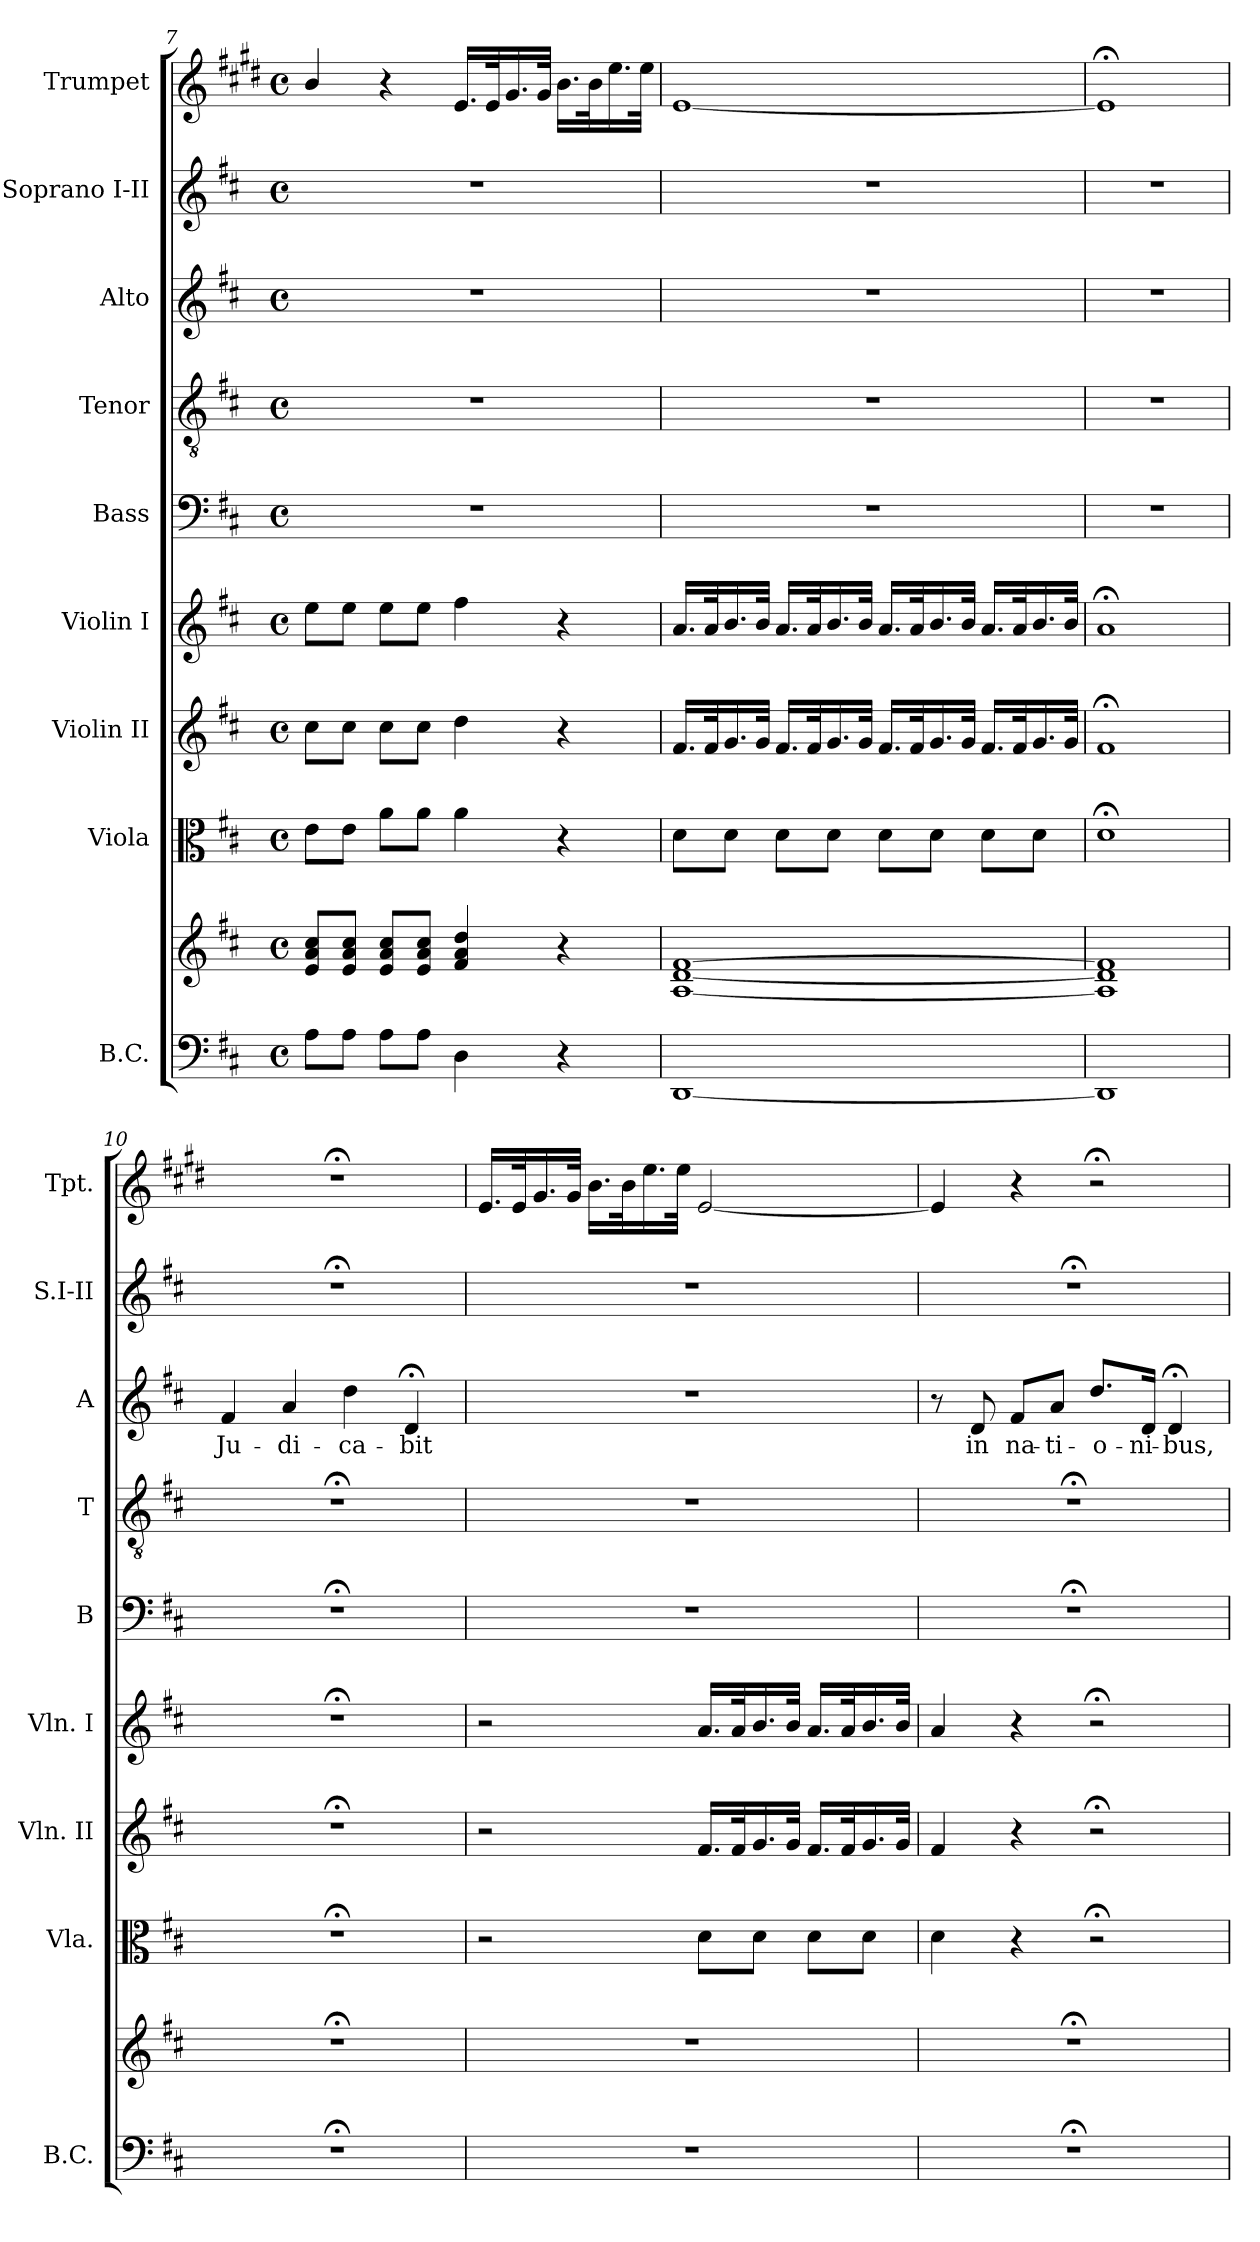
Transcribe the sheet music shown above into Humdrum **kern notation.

**kern	**kern	**kern	**kern	**kern	**kern	**kern	**kern	**text	**kern	**kern
*part9	*part9	*part8	*part7	*part6	*part5	*part4	*part3	*part3	*part2	*part1
*staff10	*staff9	*staff8	*staff7	*staff6	*staff5	*staff4	*staff3	*staff3	*staff2	*staff1
*I"B.C.	*	*I"Viola	*I"Violin II	*I"Violin I	*I"Bass	*I"Tenor	*I"Alto	*	*I"Soprano I-II	*I"Trumpet
*I'B.C.	*	*I'Vla.	*I'Vln. II	*I'Vln. I	*I'B	*I'T	*I'A	*	*I'S.I-II	*I'Tpt.
*clefF4	*clefG2	*clefC3	*clefG2	*clefG2	*clefF4	*clefGv2	*clefG2	*	*clefG2	*clefG2
*	*	*	*	*	*	*	*	*	*	*ITrd1c2
*k[f#c#]	*k[f#c#]	*k[f#c#]	*k[f#c#]	*k[f#c#]	*k[f#c#]	*k[f#c#]	*k[f#c#]	*	*k[f#c#]	*k[f#c#]
*D:	*D:	*D:	*D:	*D:	*D:	*D:	*D:	*	*D:	*D:
*M4/4	*M4/4	*M4/4	*M4/4	*M4/4	*M4/4	*M4/4	*M4/4	*	*M4/4	*M4/4
*met(c)	*met(c)	*met(c)	*met(c)	*met(c)	*met(c)	*met(c)	*met(c)	*	*met(c)	*met(c)
=7	=7	=7	=7	=7	=7	=7	=7	=7	=7	=7
8A\L	8e/ 8a/ 8cc#/L	8e\L	8cc#\L	8ee\L	1r	1r	1r	.	1r	4a/
8A\J	8e/ 8a/ 8cc#/J	8e\J	8cc#\J	8ee\J	.	.	.	.	.	.
8A\L	8e/ 8a/ 8cc#/L	8a\L	8cc#\L	8ee\L	.	.	.	.	.	4r
8A\J	8e/ 8a/ 8cc#/J	8a\J	8cc#\J	8ee\J	.	.	.	.	.	.
4D\	4f#/ 4a/ 4dd/	4a\	4dd\	4ff#\	.	.	.	.	.	16.d/LL
.	.	.	.	.	.	.	.	.	.	32d/k
.	.	.	.	.	.	.	.	.	.	16.f#/
.	.	.	.	.	.	.	.	.	.	32f#/JJk
4r	4r	4r	4r	4r	.	.	.	.	.	16.a\LL
.	.	.	.	.	.	.	.	.	.	32a\k
.	.	.	.	.	.	.	.	.	.	16.dd\
.	.	.	.	.	.	.	.	.	.	32dd\JJk
!!LO:PB:g=z
=8	=8	=8	=8	=8	=8	=8	=8	=8	=8	=8
[1DD	[1A [1d [1f#	8d\L	16.f#/LL	16.a/LL	1r	1r	1r	.	1r	[1d
.	.	.	32f#/k	32a/k	.	.	.	.	.	.
.	.	8d\J	16.g/	16.b/	.	.	.	.	.	.
.	.	.	32g/JJk	32b/JJk	.	.	.	.	.	.
.	.	8d\L	16.f#/LL	16.a/LL	.	.	.	.	.	.
.	.	.	32f#/k	32a/k	.	.	.	.	.	.
.	.	8d\J	16.g/	16.b/	.	.	.	.	.	.
.	.	.	32g/JJk	32b/JJk	.	.	.	.	.	.
.	.	8d\L	16.f#/LL	16.a/LL	.	.	.	.	.	.
.	.	.	32f#/k	32a/k	.	.	.	.	.	.
.	.	8d\J	16.g/	16.b/	.	.	.	.	.	.
.	.	.	32g/JJk	32b/JJk	.	.	.	.	.	.
.	.	8d\L	16.f#/LL	16.a/LL	.	.	.	.	.	.
.	.	.	32f#/k	32a/k	.	.	.	.	.	.
.	.	8d\J	16.g/	16.b/	.	.	.	.	.	.
.	.	.	32g/JJk	32b/JJk	.	.	.	.	.	.
=9	=9	=9	=9	=9	=9	=9	=9	=9	=9	=9
1DD]	1A] 1d] 1f#]	1d;<	1f#;<	1a;<	1r	1r	1r	.	1r	1d;<]
=10	=10	=10	=10	=10	=10	=10	=10	=10	=10	=10
!	!	!	!	!	!	!	!	!LO:LY:b	!	!
1r;<	1r;<	1r;<	1r;<	1r;<	1r;<	1r;<	4f#/	Ju-	1r;<	1r;<
!	!	!	!	!	!	!	!	!LO:LY:b	!	!
.	.	.	.	.	.	.	4a/	-di-	.	.
!	!	!	!	!	!	!	!	!LO:LY:b	!	!
.	.	.	.	.	.	.	4dd\	-ca-	.	.
!	!	!	!	!	!	!	!	!LO:LY:b	!	!
.	.	.	.	.	.	.	4d;</	-bit	.	.
!!LO:LB:g=z
=11	=11	=11	=11	=11	=11	=11	=11	=11	=11	=11
1r	1r	2r	2r	2r	1r	1r	1r	.	1r	16.d/LL
.	.	.	.	.	.	.	.	.	.	32d/k
.	.	.	.	.	.	.	.	.	.	16.f#/
.	.	.	.	.	.	.	.	.	.	32f#/JJk
.	.	.	.	.	.	.	.	.	.	16.a\LL
.	.	.	.	.	.	.	.	.	.	32a\k
.	.	.	.	.	.	.	.	.	.	16.dd\
.	.	.	.	.	.	.	.	.	.	32dd\JJk
.	.	8d\L	16.f#/LL	16.a/LL	.	.	.	.	.	[2d/
.	.	.	32f#/k	32a/k	.	.	.	.	.	.
.	.	8d\J	16.g/	16.b/	.	.	.	.	.	.
.	.	.	32g/JJk	32b/JJk	.	.	.	.	.	.
.	.	8d\L	16.f#/LL	16.a/LL	.	.	.	.	.	.
.	.	.	32f#/k	32a/k	.	.	.	.	.	.
.	.	8d\J	16.g/	16.b/	.	.	.	.	.	.
.	.	.	32g/JJk	32b/JJk	.	.	.	.	.	.
=12	=12	=12	=12	=12	=12	=12	=12	=12	=12	=12
1r;<	1r;<	4d\	4f#/	4a/	1r;<	1r;<	8r	.	1r;<	4d/]
!	!	!	!	!	!	!	!	!LO:LY:b	!	!
.	.	.	.	.	.	.	8d/	in	.	.
!	!	!	!	!	!	!	!	!LO:LY:b	!	!
.	.	4r	4r	4r	.	.	8f#/L	na-	.	4r
!	!	!	!	!	!	!	!	!LO:LY:b	!	!
.	.	.	.	.	.	.	8a/J	-ti-	.	.
!	!	!	!	!	!	!	!	!LO:LY:b	!	!
.	.	2r;<	2r;<	2r;<	.	.	8.dd/L	-o-	.	2r;<
!	!	!	!	!	!	!	!	!LO:LY:b	!	!
.	.	.	.	.	.	.	16d/Jk	-ni-	.	.
!	!	!	!	!	!	!	!	!LO:LY:b	!	!
.	.	.	.	.	.	.	4d;</	-bus,	.	.
=	=	=	=	=	=	=	=	=	=	=
*-	*-	*-	*-	*-	*-	*-	*-	*-	*-	*-
